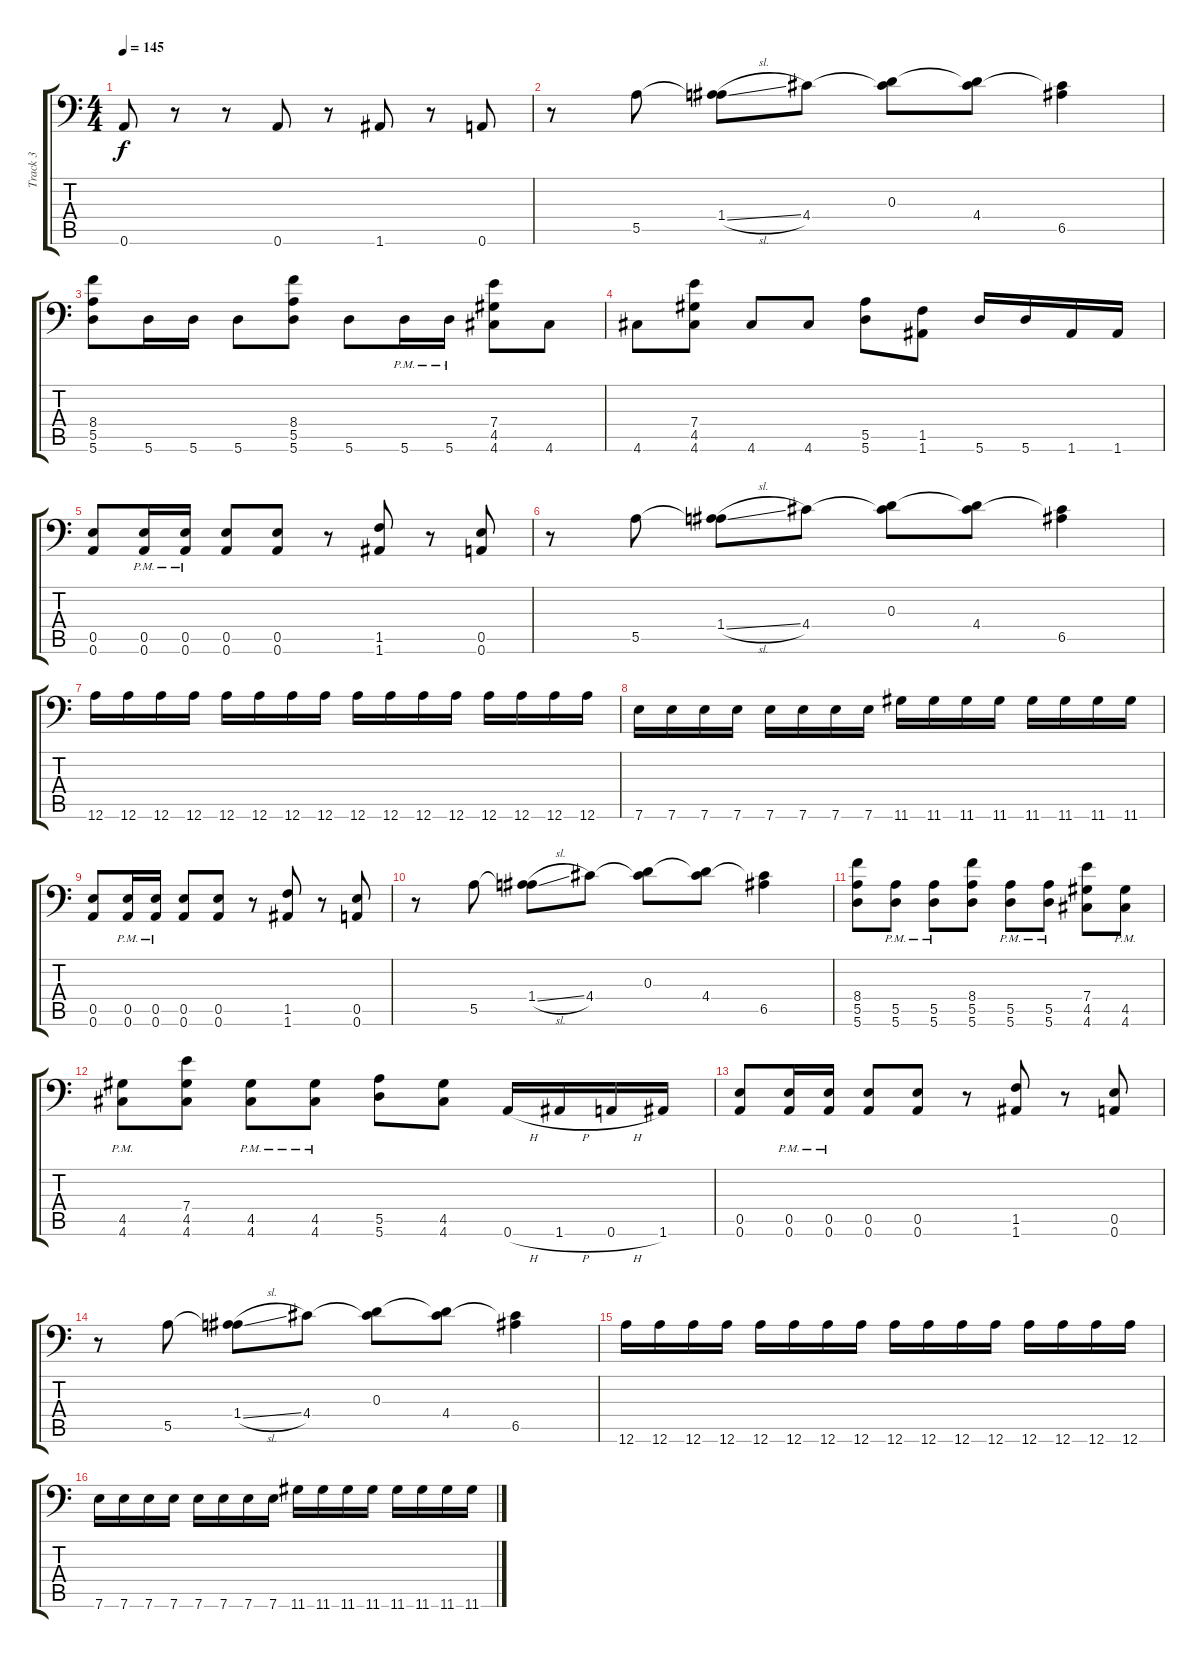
\track ("Track 3" "Track 3") {instrument overdrivenguitar}
\staff {score tabs}
\tuning (B3 Gb3 D3 A2 E2 A1) {hide}
\ts (4 4)
\tempo 145
\clef f4
\ks c
0.6.8{dy f} r.8 r.8 0.6.8 r.8 1.6.8 r.8 0.6.8 |
r.8 5.5.8 (1.4{sl} 5.5{t}).8 4.4.8 (0.3 4.4{t}).8 (0.3{t} 4.4).8 (4.4{t} 6.5).4 |
(8.4 5.5 5.6).8 5.6.16 5.6.16 5.6.8 (8.4 5.5 5.6).8 5.6.8 5.6{pm}.16 5.6{pm}.16 (7.4 4.5 4.6).8 4.6.8 |
4.6.8 (7.4 4.5 4.6).8 4.6.8 4.6.8 (5.5 5.6).8 (1.5 1.6).8 5.6.16 5.6.16 1.6.16 1.6.16 |
(0.5 0.6).8 (0.5{pm} 0.6{pm}).16 (0.5{pm} 0.6{pm}).16 (0.5 0.6).8 (0.5 0.6).8 r.8 (1.5 1.6).8 r.8 (0.5 0.6).8 |
r.8 5.5.8 (1.4{sl} 5.5{t}).8 4.4.8 (0.3 4.4{t}).8 (0.3{t} 4.4).8 (4.4{t} 6.5).4 |
12.6.16 12.6.16 12.6.16 12.6.16 12.6.16 12.6.16 12.6.16 12.6.16 12.6.16 12.6.16 12.6.16 12.6.16 12.6.16 12.6.16 12.6.16 12.6.16 |
7.6.16 7.6.16 7.6.16 7.6.16 7.6.16 7.6.16 7.6.16 7.6.16 11.6.16 11.6.16 11.6.16 11.6.16 11.6.16 11.6.16 11.6.16 11.6.16 |
(0.5 0.6).8 (0.5{pm} 0.6{pm}).16 (0.5{pm} 0.6{pm}).16 (0.5 0.6).8 (0.5 0.6).8 r.8 (1.5 1.6).8 r.8 (0.5 0.6).8 |
r.8 5.5.8 (1.4{sl} 5.5{t}).8 4.4.8 (0.3 4.4{t}).8 (0.3{t} 4.4).8 (4.4{t} 6.5).4 |
(8.4 5.5 5.6).8 (5.5{pm} 5.6{pm}).8 (5.5{pm} 5.6{pm}).8 (8.4 5.5 5.6).8 (5.5{pm} 5.6{pm}).8 (5.5{pm} 5.6).8 (7.4 4.5 4.6).8 (4.5{pm} 4.6{pm}).8 |
(4.5{pm} 4.6{pm}).8 (7.4 4.5 4.6).8 (4.5{pm} 4.6{pm}).8 (4.5{pm} 4.6).8 (5.5 5.6).8 (4.5 4.6).8 0.6{h}.16 1.6{h}.16 0.6{h}.16 1.6.16 |
(0.5 0.6).8 (0.5{pm} 0.6{pm}).16 (0.5{pm} 0.6{pm}).16 (0.5 0.6).8 (0.5 0.6).8 r.8 (1.5 1.6).8 r.8 (0.5 0.6).8 |
r.8 5.5.8 (1.4{sl} 5.5{t}).8 4.4.8 (0.3 4.4{t}).8 (0.3{t} 4.4).8 (4.4{t} 6.5).4 |
12.6.16 12.6.16 12.6.16 12.6.16 12.6.16 12.6.16 12.6.16 12.6.16 12.6.16 12.6.16 12.6.16 12.6.16 12.6.16 12.6.16 12.6.16 12.6.16 |
7.6.16 7.6.16 7.6.16 7.6.16 7.6.16 7.6.16 7.6.16 7.6.16 11.6.16 11.6.16 11.6.16 11.6.16 11.6.16 11.6.16 11.6.16 11.6.16
